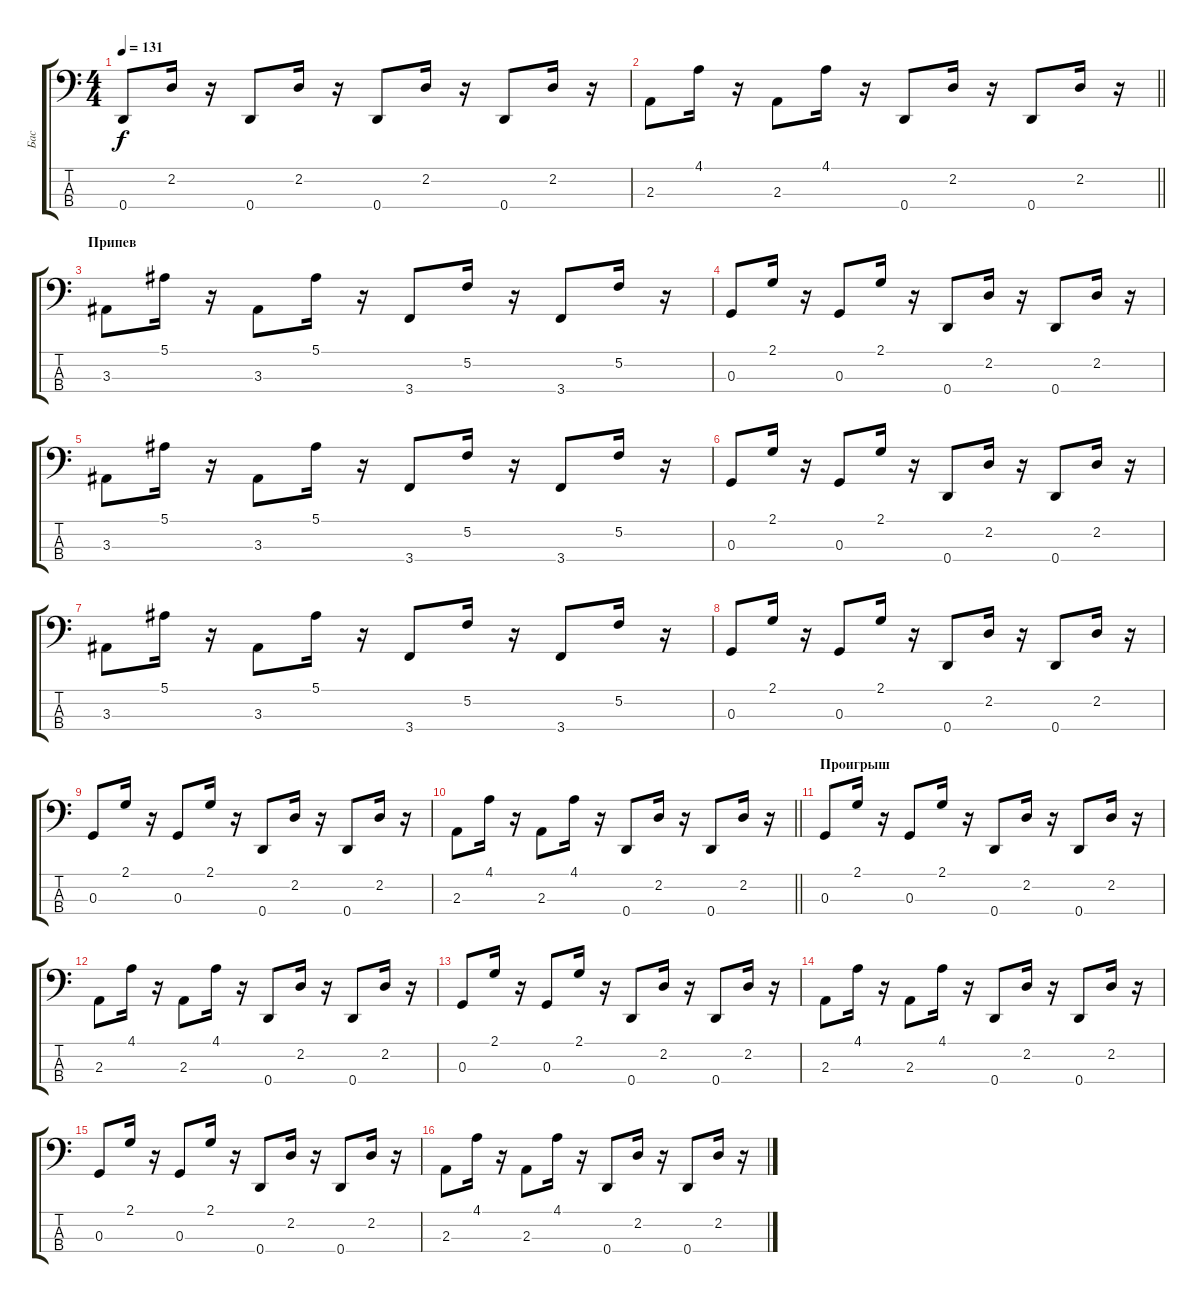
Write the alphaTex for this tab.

\track ("Бас" "Бас") {instrument electricbasspick}
\staff {score tabs}
\tuning (F2 C2 G1 D1) {hide}
\ts (4 4)
\tempo 131
\clef f4
\ks c
0.4.8{dy f} 2.2.16 r.16 0.4.8 2.2.16 r.16 0.4.8 2.2.16 r.16 0.4.8 2.2.16 r.16 |
\barLineRight lightlight
2.3.8 4.1.16 r.16 2.3.8 4.1.16 r.16 0.4.8 2.2.16 r.16 0.4.8 2.2.16 r.16 |
\section ("" "Припев")
3.3.8 5.1.16 r.16 3.3.8 5.1.16 r.16 3.4.8 5.2.16 r.16 3.4.8 5.2.16 r.16 |
0.3.8 2.1.16 r.16 0.3.8 2.1.16 r.16 0.4.8 2.2.16 r.16 0.4.8 2.2.16 r.16 |
3.3.8 5.1.16 r.16 3.3.8 5.1.16 r.16 3.4.8 5.2.16 r.16 3.4.8 5.2.16 r.16 |
0.3.8 2.1.16 r.16 0.3.8 2.1.16 r.16 0.4.8 2.2.16 r.16 0.4.8 2.2.16 r.16 |
3.3.8 5.1.16 r.16 3.3.8 5.1.16 r.16 3.4.8 5.2.16 r.16 3.4.8 5.2.16 r.16 |
0.3.8 2.1.16 r.16 0.3.8 2.1.16 r.16 0.4.8 2.2.16 r.16 0.4.8 2.2.16 r.16 |
0.3.8 2.1.16 r.16 0.3.8 2.1.16 r.16 0.4.8 2.2.16 r.16 0.4.8 2.2.16 r.16 |
\barLineRight lightlight
2.3.8 4.1.16 r.16 2.3.8 4.1.16 r.16 0.4.8 2.2.16 r.16 0.4.8 2.2.16 r.16 |
\section ("" "Проигрыш")
0.3.8 2.1.16 r.16 0.3.8 2.1.16 r.16 0.4.8 2.2.16 r.16 0.4.8 2.2.16 r.16 |
2.3.8 4.1.16 r.16 2.3.8 4.1.16 r.16 0.4.8 2.2.16 r.16 0.4.8 2.2.16 r.16 |
0.3.8 2.1.16 r.16 0.3.8 2.1.16 r.16 0.4.8 2.2.16 r.16 0.4.8 2.2.16 r.16 |
2.3.8 4.1.16 r.16 2.3.8 4.1.16 r.16 0.4.8 2.2.16 r.16 0.4.8 2.2.16 r.16 |
0.3.8 2.1.16 r.16 0.3.8 2.1.16 r.16 0.4.8 2.2.16 r.16 0.4.8 2.2.16 r.16 |
2.3.8 4.1.16 r.16 2.3.8 4.1.16 r.16 0.4.8 2.2.16 r.16 0.4.8 2.2.16 r.16
